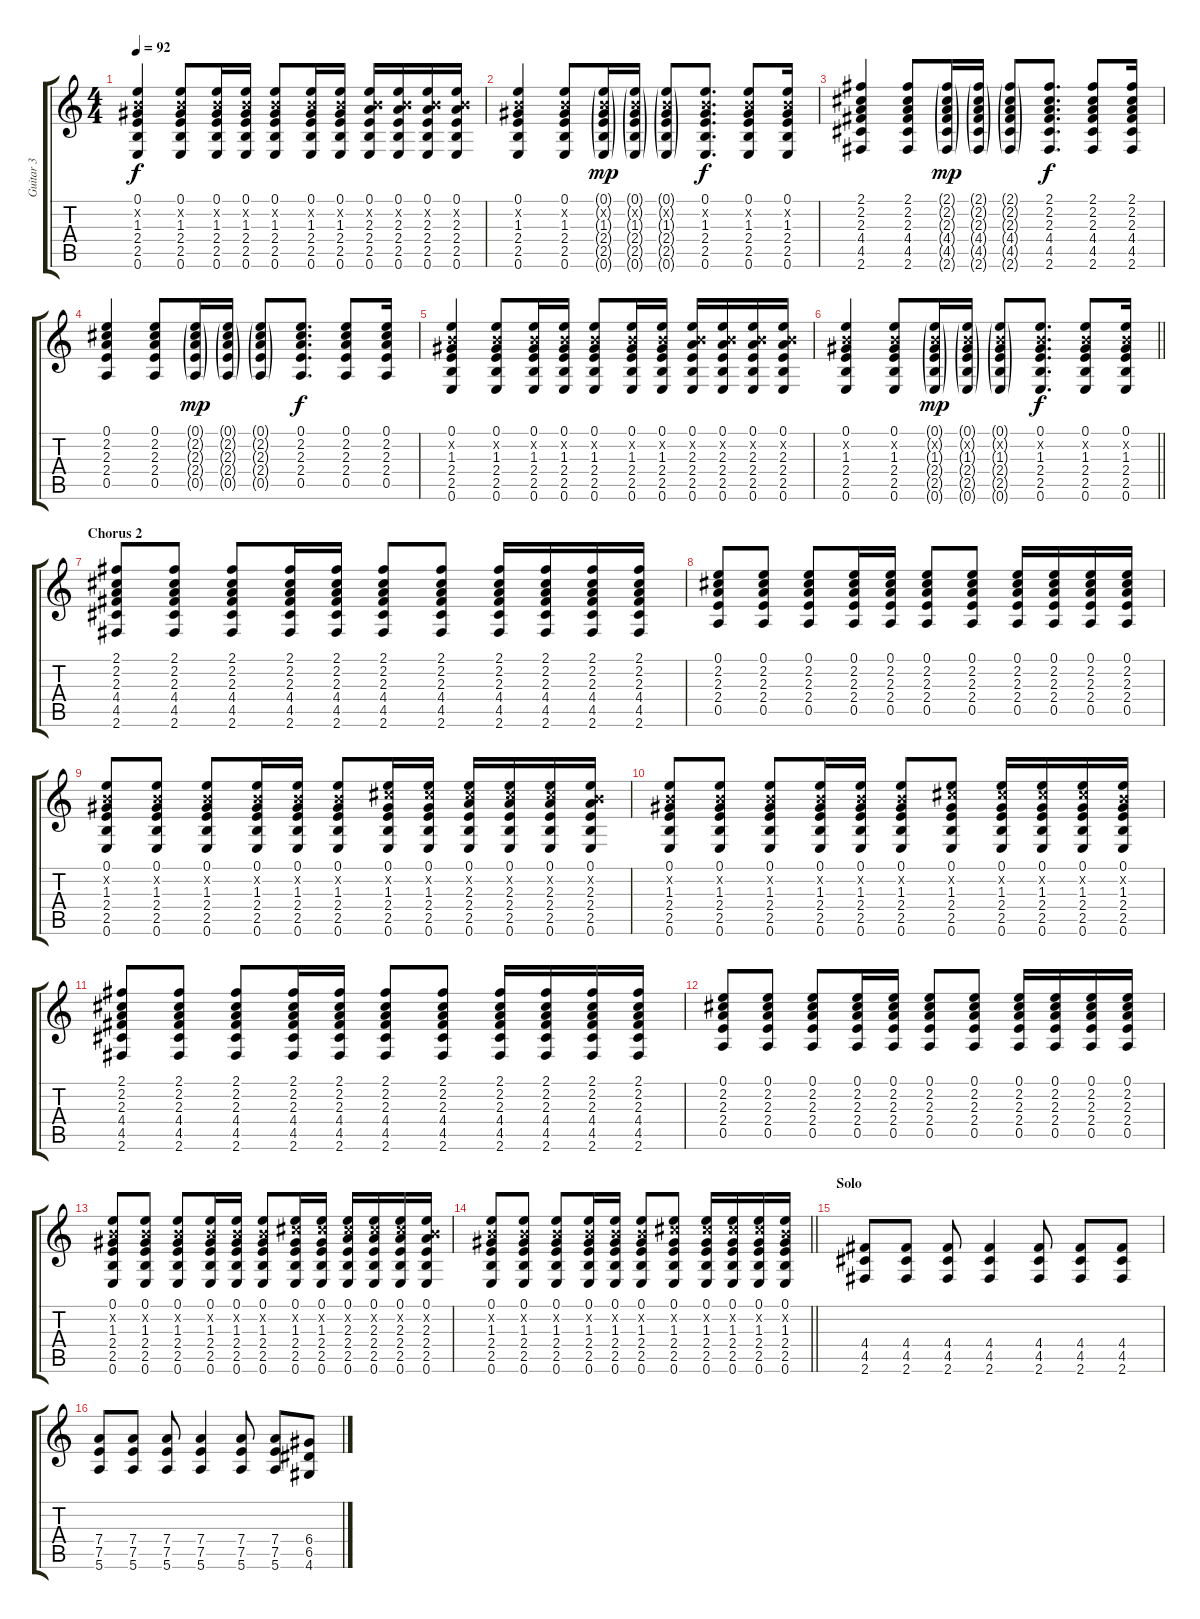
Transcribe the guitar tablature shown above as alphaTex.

\track ("Guitar 3" "Guitar 3") {instrument acousticguitarsteel}
\staff {score tabs}
\tuning (E4 B3 G3 D3 A2 E2) {hide}
\ts (4 4)
\tempo 92
\clef g2
\ks c
(0.1 0.2{x} 1.3 2.4 2.5 0.6).4{dy f} (0.1 0.2{x} 1.3 2.4 2.5 0.6).8 (0.1 0.2{x} 1.3 2.4 2.5 0.6).16 (0.1 0.2{x} 1.3 2.4 2.5 0.6).16 (0.1 0.2{x} 1.3 2.4 2.5 0.6).8 (0.1 0.2{x} 1.3 2.4 2.5 0.6).16 (0.1 0.2{x} 1.3 2.4 2.5 0.6).16 (0.1 0.2{x} 2.3 2.4 2.5 0.6).16 (0.1 0.2{x} 2.3 2.4 2.5 0.6).16 (0.1 0.2{x} 2.3 2.4 2.5 0.6).16 (0.1 0.2{x} 2.3 2.4 2.5 0.6).16 |
(0.1 0.2{x} 1.3 2.4 2.5 0.6).4 (0.1 0.2{x} 1.3 2.4 2.5 0.6).8 (0.1{g} 0.2{g x} 1.3{g} 2.4{g} 2.5{g} 0.6{g}).16{dy mp} (0.1{g} 0.2{g x} 1.3{g} 2.4{g} 2.5{g} 0.6{g}).16 (0.1{g} 0.2{g x} 1.3{g} 2.4{g} 2.5{g} 0.6{g}).8 (0.1 0.2{x} 1.3 2.4 2.5 0.6).8{d dy f} (0.1 0.2{x} 1.3 2.4 2.5 0.6).8 (0.1 0.2{x} 1.3 2.4 2.5 0.6).16 |
(2.1 2.2 2.3 4.4 4.5 2.6).4{volume 9} (2.1 2.2 2.3 4.4 4.5 2.6).8 (2.1{g} 2.2{g} 2.3{g} 4.4{g} 4.5{g} 2.6{g}).16{dy mp} (2.1{g} 2.2{g} 2.3{g} 4.4{g} 4.5{g} 2.6{g}).16 (2.1{g} 2.2{g} 2.3{g} 4.4{g} 4.5{g} 2.6{g}).8 (2.1 2.2 2.3 4.4 4.5 2.6).8{d dy f} (2.1 2.2 2.3 4.4 4.5 2.6).8 (2.1 2.2 2.3 4.4 4.5 2.6).16 |
(0.1 2.2 2.3 2.4 0.5).4 (0.1 2.2 2.3 2.4 0.5).8 (0.1{g} 2.2{g} 2.3{g} 2.4{g} 0.5{g}).16{dy mp} (0.1{g} 2.2{g} 2.3{g} 2.4{g} 0.5{g}).16 (0.1{g} 2.2{g} 2.3{g} 2.4{g} 0.5{g}).8 (0.1 2.2 2.3 2.4 0.5).8{d dy f} (0.1 2.2 2.3 2.4 0.5).8 (0.1 2.2 2.3 2.4 0.5).16 |
(0.1 0.2{x} 1.3 2.4 2.5 0.6).4 (0.1 0.2{x} 1.3 2.4 2.5 0.6).8 (0.1 0.2{x} 1.3 2.4 2.5 0.6).16 (0.1 0.2{x} 1.3 2.4 2.5 0.6).16 (0.1 0.2{x} 1.3 2.4 2.5 0.6).8 (0.1 0.2{x} 1.3 2.4 2.5 0.6).16 (0.1 0.2{x} 1.3 2.4 2.5 0.6).16 (0.1 0.2{x} 2.3 2.4 2.5 0.6).16 (0.1 0.2{x} 2.3 2.4 2.5 0.6).16 (0.1 0.2{x} 2.3 2.4 2.5 0.6).16 (0.1 0.2{x} 2.3 2.4 2.5 0.6).16 |
\barLineRight lightlight
(0.1 0.2{x} 1.3 2.4 2.5 0.6).4 (0.1 0.2{x} 1.3 2.4 2.5 0.6).8 (0.1{g} 0.2{g x} 1.3{g} 2.4{g} 2.5{g} 0.6{g}).16{dy mp} (0.1{g} 0.2{g x} 1.3{g} 2.4{g} 2.5{g} 0.6{g}).16 (0.1{g} 0.2{g x} 1.3{g} 2.4{g} 2.5{g} 0.6{g}).8 (0.1 0.2{x} 1.3 2.4 2.5 0.6).8{d dy f} (0.1 0.2{x} 1.3 2.4 2.5 0.6).8 (0.1 0.2{x} 1.3 2.4 2.5 0.6).16 |
\section ("" "Chorus 2")
(2.1 2.2 2.3 4.4 4.5 2.6).8{volume 9} (2.1 2.2 2.3 4.4 4.5 2.6).8 (2.1 2.2 2.3 4.4 4.5 2.6).8 (2.1 2.2 2.3 4.4 4.5 2.6).16 (2.1 2.2 2.3 4.4 4.5 2.6).16 (2.1 2.2 2.3 4.4 4.5 2.6).8 (2.1 2.2 2.3 4.4 4.5 2.6).8 (2.1 2.2 2.3 4.4 4.5 2.6).16 (2.1 2.2 2.3 4.4 4.5 2.6).16 (2.1 2.2 2.3 4.4 4.5 2.6).16 (2.1 2.2 2.3 4.4 4.5 2.6).16 |
(0.1 2.2 2.3 2.4 0.5).8 (0.1 2.2 2.3 2.4 0.5).8 (0.1 2.2 2.3 2.4 0.5).8 (0.1 2.2 2.3 2.4 0.5).16 (0.1 2.2 2.3 2.4 0.5).16 (0.1 2.2 2.3 2.4 0.5).8 (0.1 2.2 2.3 2.4 0.5).8 (0.1 2.2 2.3 2.4 0.5).16 (0.1 2.2 2.3 2.4 0.5).16 (0.1 2.2 2.3 2.4 0.5).16 (0.1 2.2 2.3 2.4 0.5).16 |
(0.1 0.2{x} 1.3 2.4 2.5 0.6).8 (0.1 0.2{x} 1.3 2.4 2.5 0.6).8 (0.1 0.2{x} 1.3 2.4 2.5 0.6).8 (0.1 0.2{x} 1.3 2.4 2.5 0.6).16 (0.1 0.2{x} 1.3 2.4 2.5 0.6).16 (0.1 0.2{x} 1.3 2.4 2.5 0.6).8 (0.1 2.2{x} 1.3 2.4 2.5 0.6).16 (0.1 2.2{x} 1.3 2.4 2.5 0.6).16 (0.1 2.2{x} 2.3 2.4 2.5 0.6).16 (0.1 2.2{x} 2.3 2.4 2.5 0.6).16 (0.1 2.2{x} 2.3 2.4 2.5 0.6).16 (0.1 0.2{x} 2.3 2.4 2.5 0.6).16 |
(0.1 0.2{x} 1.3 2.4 2.5 0.6).8 (0.1 0.2{x} 1.3 2.4 2.5 0.6).8 (0.1 0.2{x} 1.3 2.4 2.5 0.6).8 (0.1 0.2{x} 1.3 2.4 2.5 0.6).16 (0.1 0.2{x} 1.3 2.4 2.5 0.6).16 (0.1 0.2{x} 1.3 2.4 2.5 0.6).8 (0.1 2.2{x} 1.3 2.4 2.5 0.6).8 (0.1 2.2{x} 1.3 2.4 2.5 0.6).16 (0.1 2.2{x} 1.3 2.4 2.5 0.6).16 (0.1 2.2{x} 1.3 2.4 2.5 0.6).16 (0.1 0.2{x} 1.3 2.4 2.5 0.6).16 |
(2.1 2.2 2.3 4.4 4.5 2.6).8{volume 9} (2.1 2.2 2.3 4.4 4.5 2.6).8 (2.1 2.2 2.3 4.4 4.5 2.6).8 (2.1 2.2 2.3 4.4 4.5 2.6).16 (2.1 2.2 2.3 4.4 4.5 2.6).16 (2.1 2.2 2.3 4.4 4.5 2.6).8 (2.1 2.2 2.3 4.4 4.5 2.6).8 (2.1 2.2 2.3 4.4 4.5 2.6).16 (2.1 2.2 2.3 4.4 4.5 2.6).16 (2.1 2.2 2.3 4.4 4.5 2.6).16 (2.1 2.2 2.3 4.4 4.5 2.6).16 |
(0.1 2.2 2.3 2.4 0.5).8 (0.1 2.2 2.3 2.4 0.5).8 (0.1 2.2 2.3 2.4 0.5).8 (0.1 2.2 2.3 2.4 0.5).16 (0.1 2.2 2.3 2.4 0.5).16 (0.1 2.2 2.3 2.4 0.5).8 (0.1 2.2 2.3 2.4 0.5).8 (0.1 2.2 2.3 2.4 0.5).16 (0.1 2.2 2.3 2.4 0.5).16 (0.1 2.2 2.3 2.4 0.5).16 (0.1 2.2 2.3 2.4 0.5).16 |
(0.1 0.2{x} 1.3 2.4 2.5 0.6).8 (0.1 0.2{x} 1.3 2.4 2.5 0.6).8 (0.1 0.2{x} 1.3 2.4 2.5 0.6).8 (0.1 0.2{x} 1.3 2.4 2.5 0.6).16 (0.1 0.2{x} 1.3 2.4 2.5 0.6).16 (0.1 0.2{x} 1.3 2.4 2.5 0.6).8 (0.1 2.2{x} 1.3 2.4 2.5 0.6).16 (0.1 2.2{x} 1.3 2.4 2.5 0.6).16 (0.1 2.2{x} 2.3 2.4 2.5 0.6).16 (0.1 2.2{x} 2.3 2.4 2.5 0.6).16 (0.1 2.2{x} 2.3 2.4 2.5 0.6).16 (0.1 0.2{x} 2.3 2.4 2.5 0.6).16 |
\barLineRight lightlight
(0.1 0.2{x} 1.3 2.4 2.5 0.6).8 (0.1 0.2{x} 1.3 2.4 2.5 0.6).8 (0.1 0.2{x} 1.3 2.4 2.5 0.6).8 (0.1 0.2{x} 1.3 2.4 2.5 0.6).16 (0.1 0.2{x} 1.3 2.4 2.5 0.6).16 (0.1 0.2{x} 1.3 2.4 2.5 0.6).8 (0.1 2.2{x} 1.3 2.4 2.5 0.6).8 (0.1 2.2{x} 1.3 2.4 2.5 0.6).16 (0.1 2.2{x} 1.3 2.4 2.5 0.6).16 (0.1 2.2{x} 1.3 2.4 2.5 0.6).16 (0.1 0.2{x} 1.3 2.4 2.5 0.6).16 |
\section ("" "Solo")
(4.4 4.5 2.6).8{volume 9 instrument distortionguitar} (4.4 4.5 2.6).8 (4.4 4.5 2.6).8 (4.4 4.5 2.6).4 (4.4 4.5 2.6).8 (4.4 4.5 2.6).8 (4.4 4.5 2.6).8 |
(7.4 7.5 5.6).8 (7.4 7.5 5.6).8 (7.4 7.5 5.6).8 (7.4 7.5 5.6).4 (7.4 7.5 5.6).8 (7.4 7.5 5.6).8 (6.4 6.5 4.6).8
